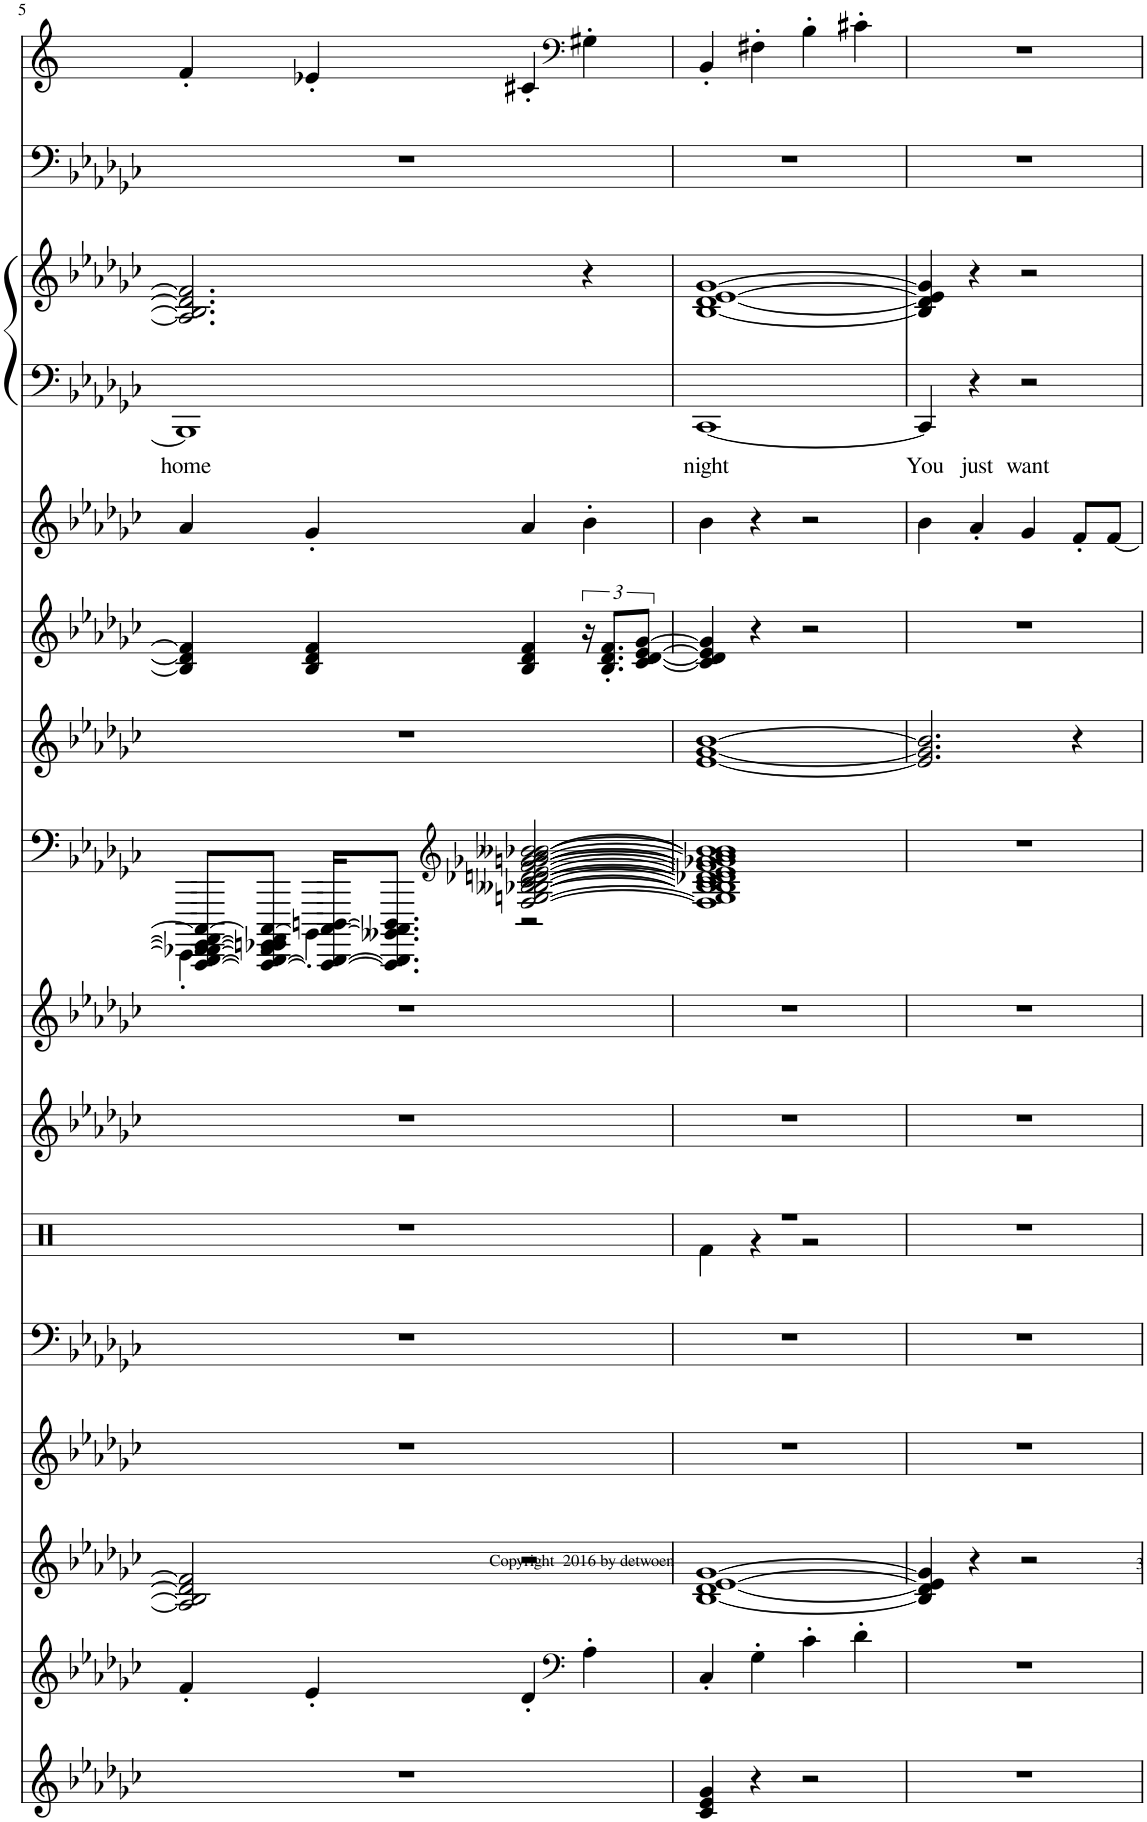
**kern	**kern	**kern	**kern	**kern	**kern	**kern	**kern	**kern	**kern	**kern	**kern	**kern	**text	**kern	**kern	**kern
*part15	*part14	*part13	*part12	*part11	*part10	*part9	*part8	*part7	*part6	*part5	*part4	*part3	*part3	*part3	*part2	*part1
*staff16	*staff15	*staff14	*staff13	*staff12	*staff11	*staff10	*staff9	*staff8	*staff7	*staff6	*staff5	*staff4	*staff4	*staff3	*staff2	*staff1
*I"Grand Piano	*I"Muted Guitar	*I"Calliope	*I"Clean Guitar	*I"Picked Bass	*I"Percussion	*I"GtrFret Noise	*I"Muted Guitar	*I"Seashore	*I"Halo Pad	*I"Overdrive Gtr	*I"Tenor Sax	*I"Warm Pad	*	*	*I"Picked Bass	*I"Muted Guitar, untitled
*I'Pno	*	*	*	*	*	*	*	*	*	*	*I'T Sax	*	*	*	*	*
!!LO:PB:g=z
*clefG2	*clefG2	*clefG2	*clefG2	*clefF4	*clefX	*clefG2	*clefG2	*clefF4	*clefG2	*clefG2	*clefG2	*clefF4	*	*clefG2	*clefF4	*clefG2
*	*	*	*	*	*	*	*	*	*	*	*Trd8c14	*	*	*	*	*
*k[b-e-a-d-g-c-]	*k[b-e-a-d-g-c-]	*k[b-e-a-d-g-c-]	*k[b-e-a-d-g-c-]	*k[b-e-a-d-g-c-]	*k[]	*k[b-e-a-d-g-c-]	*k[b-e-a-d-g-c-]	*k[b-e-a-d-g-c-]	*k[b-e-a-d-g-c-]	*k[b-e-a-d-g-c-]	*k[b-e-a-d-g-c-]	*k[b-e-a-d-g-c-]	*	*k[b-e-a-d-g-c-]	*k[b-e-a-d-g-c-]	*k[b-e-a-d-g-c-]
*M4/4	*M4/4	*M4/4	*M4/4	*M4/4	*M4/4	*M4/4	*M4/4	*M4/4	*M4/4	*M4/4	*M4/4	*M4/4	*	*M4/4	*M4/4	*M4/4
=5	=5	=5	=5	=5	=5	=5	=5	=5	=5	=5	=5	=5	=5	=5	=5	=5
*	*	*	*	*	*	*	*	*^	*	*	*	*	*	*	*	*
!	!	!	!	!	!	!	!	!	!	!	!	!	!	!LO:LY:b	!	!	!
1r	4f'/	2A-/] 2B-/] 2d-/] 2f/]	1r	1r	1r	1r	1r	[8CCCC-/ [8DDDD-/ [8FFFF-X/ 8FFFF/] 8GGGG-/_ 8AAAA-/_ 8CCC/_L	4EEEE-'\	1r	4B-/] 4d-/] 4f/]	4a-/	1BBB-]	home	2.A-/] 2.B-/] 2.d-/] 2.f/]	1r	4f'/
.	.	.	.	.	.	.	.	8CCCC-/_ 8DDDD-/_ 8FFFF-/] 8GGGG-X/] 8GGGGn/ 8AAAA-/] 8CCC/_J	.	.	.	.	.	.	.	.	.
.	4e-'/	.	.	.	.	.	.	16CCCC-/_ 16DDDD-/_ 16CCC/_ [16DDDn/KL	4BBBB-'\	.	4B-/ 4d-/ 4f/	4g-'/	.	.	.	.	4e-X'/
.	.	.	.	.	.	.	.	8.CCCC-/] 8.DDDD-/] 8.BBBB--X/ 8.CCC/] 8.DDD/]J	.	.	.	.	.	.	.	.	.
*	*	*	*	*	*	*	*	*clefG2	*	*	*	*	*	*	*	*	*
.	4d-'/	2r	.	.	.	.	.	[2F/ [2Gn/ [2B--X/ [2B-X/ [2c-/ [2d-X/ [2dn/ [2e-/ [2f/ [2g-X/ [2gn/ [2a-/ [2b--X/ [2b-X/	2r	.	4B-/ 4d-/ 4f/	4a-/	.	.	.	.	4c#X'/
*	*clefF4	*	*	*	*	*	*	*	*	*	*	*	*	*	*	*	*clefF4
.	4A-'\	.	.	.	.	.	.	.	.	.	24r	4b-'\	.	.	4r	.	4G#X'\
.	.	.	.	.	.	.	.	.	.	.	12.B-/' 12.d-/' 12.f/'L	.	.	.	.	.	.
.	.	.	.	.	.	.	.	.	.	.	[12c-/ [12d-/ [12e-/ [12g-/J	.	.	.	.	.	.
*	*	*	*	*	*	*	*	*v	*v	*	*	*	*	*	*	*	*
=6	=6	=6	=6	=6	=6	=6	=6	=6	=6	=6	=6	=6	=6	=6	=6	=6
*	*	*	*	*	*^	*	*	*	*	*	*	*	*	*	*	*
!	!	!	!	!	!	!	!	!	!	!	!	!	!	!LO:LY:b	!	!	!
4c-/ 4e-/ 4g-/	4C-'/	[1B- [1d- [1e- [1g-	1r	1r	1r	4Rf\	1r	1r	1F] 1G] 1B--] 1B-] 1c-] 1d-X] 1d] 1e-] 1f] 1g-X] 1g] 1a-] 1b--] 1b-]	[1e- [1g- [1b-	4c-/] 4d-/] 4e-/] 4g-/]	4b-\	[1CC-	night	[1B- [1d- [1e- [1g-	1r	4BB'/
4r	4G-'\	.	.	.	.	4r	.	.	.	.	4r	4r	.	.	.	.	4F#X'\
2r	4c-'\	.	.	.	.	2r	.	.	.	.	2r	2r	.	.	.	.	4B'\
.	4d-'\	.	.	.	.	.	.	.	.	.	.	.	.	.	.	.	4c#X'\
*	*	*	*	*	*v	*v	*	*	*	*	*	*	*	*	*	*	*
=7	=7	=7	=7	=7	=7	=7	=7	=7	=7	=7	=7	=7	=7	=7	=7	=7
!	!	!	!	!	!	!	!	!	!	!	!	!	!LO:LY:b	!	!	!
1r	1r	4B-/] 4d-/] 4e-/] 4g-/]	1r	1r	1r	1r	1r	1r	2.e-/] 2.g-/] 2.b-/]	1r	4b-\	4CC-/]	You	4B-/] 4d-/] 4e-/] 4g-/]	1r	1r
!	!	!	!	!	!	!	!	!	!	!	!	!	!LO:LY:b	!	!	!
.	.	4r	.	.	.	.	.	.	.	.	4a-'/	4r	just	4r	.	.
!	!	!	!	!	!	!	!	!	!	!	!	!	!LO:LY:b	!	!	!
.	.	2r	.	.	.	.	.	.	.	.	4g-/	2r	want	2r	.	.
.	.	.	.	.	.	.	.	.	4r	.	8f'/L	.	.	.	.	.
.	.	.	.	.	.	.	.	.	.	.	[8f/J	.	.	.	.	.
=	=	=	=	=	=	=	=	=	=	=	=	=	=	=	=	=
*-	*-	*-	*-	*-	*-	*-	*-	*-	*-	*-	*-	*-	*-	*-	*-	*-
